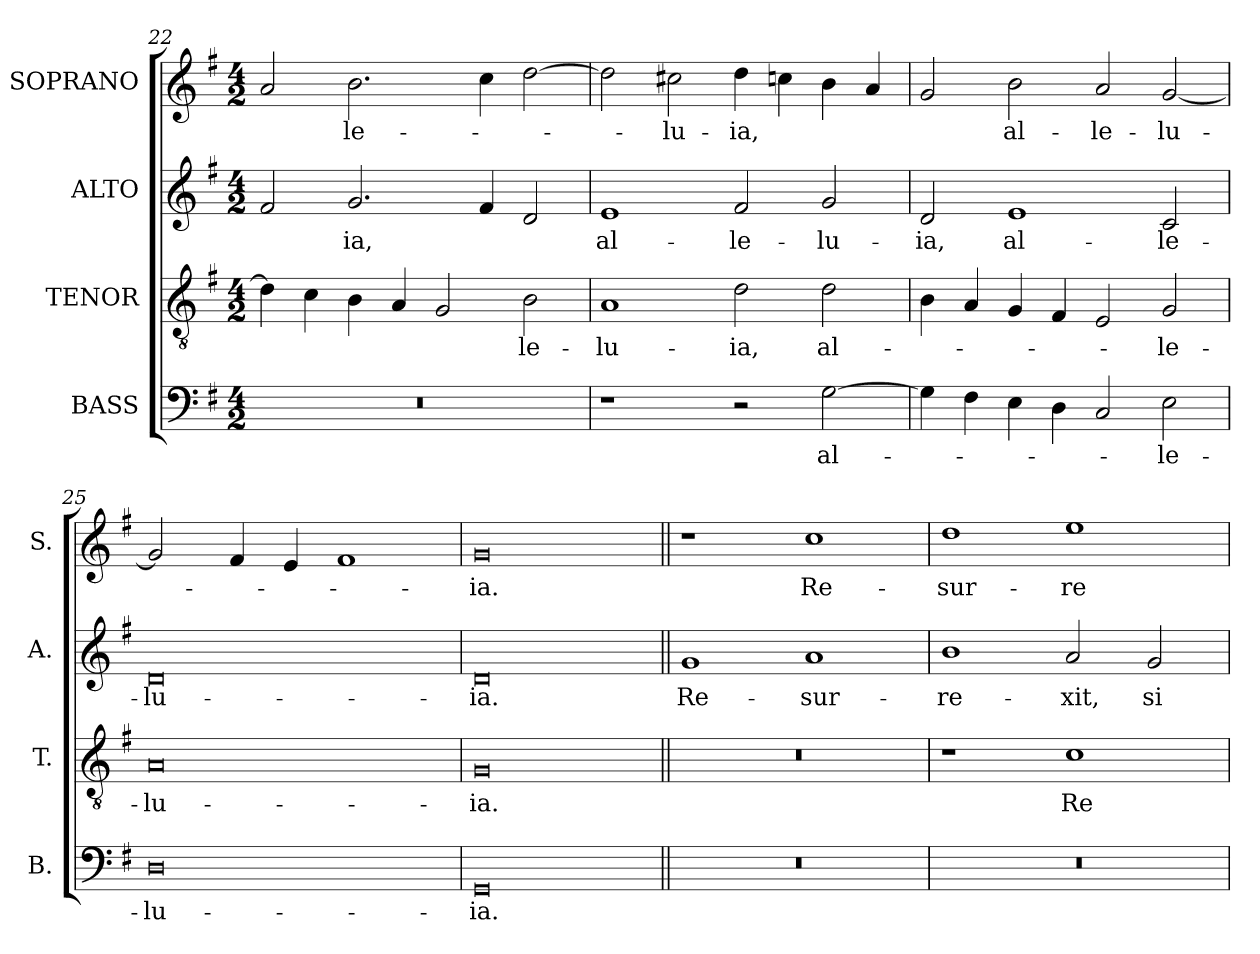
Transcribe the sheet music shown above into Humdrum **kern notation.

**kern	**text	**kern	**text	**kern	**text	**kern	**text
*part4	*part4	*part3	*part3	*part2	*part2	*part1	*part1
*staff4	*staff4	*staff3	*staff3	*staff2	*staff2	*staff1	*staff1
*I"BASS	*	*I"TENOR	*	*I"ALTO	*	*I"SOPRANO	*
*I'B.	*	*I'T.	*	*I'A.	*	*I'S.	*
*clefF4	*	*clefGv2	*	*clefG2	*	*clefG2	*
*	*	*ITrd7c12	*	*	*	*	*
*k[f#]	*	*k[f#]	*	*k[f#]	*	*k[f#]	*
*G:	*	*G:	*	*G:	*	*G:	*
*M4/2	*	*M4/2	*	*M4/2	*	*M4/2	*
=22	=22	=22	=22	=22	=22	=22	=22
!LO:N:vis=1	!	!	!	!	!	!	!
0r	.	4Di\]	.	2f#i/	.	2ai/	.
.	.	4Ci\	.	.	.	.	.
!	!	!	!	!	!LO:LY:b:color=#000000	!	!
!	!	!	!	!	!	!	!LO:LY:b:color=#000000
.	.	4BBi\	.	2.gi/	-ia,	2.bi\	-le-
.	.	4AAi/	.	.	.	.	.
.	.	2GGi/	.	.	.	.	.
.	.	.	.	4f#i/	.	4cci\	.
!	!	!	!LO:LY:b:color=#000000	!	!	!	!
.	.	2BBi\	-le-	2di/	.	[2ddi\	.
=23	=23	=23	=23	=23	=23	=23	=23
!	!	!	!LO:LY:b:color=#000000	!	!	!	!
!	!	!	!	!	!LO:LY:b:color=#000000	!	!
1r	.	1AAi	-lu-	1ei	al-	2ddi\]	.
!	!	!	!	!	!	!	!LO:LY:b:color=#000000
.	.	.	.	.	.	2cc#Xi\	-lu-
!	!	!	!LO:LY:b:color=#000000	!	!	!	!
!	!	!	!	!	!LO:LY:b:color=#000000	!	!
!	!	!	!	!	!	!	!LO:LY:b:color=#000000
2r	.	2Di\	-ia,	2f#i/	-le-	4ddi\	-ia,
.	.	.	.	.	.	4ccni\	.
!	!LO:LY:b:color=#000000	!	!	!	!	!	!
!	!	!	!LO:LY:b:color=#000000	!	!	!	!
!	!	!	!	!	!LO:LY:b:color=#000000	!	!
[2Gi\	al-	2Di\	al-	2gi/	-lu-	4bi\	.
.	.	.	.	.	.	4ai/	.
=24	=24	=24	=24	=24	=24	=24	=24
!	!	!	!	!	!LO:LY:b:color=#000000	!	!
4Gi\]	.	4BBi\	.	2di/	-ia,	2gi/	.
4F#i\	.	4AAi/	.	.	.	.	.
!	!	!	!	!	!LO:LY:b:color=#000000	!	!
!	!	!	!	!	!	!	!LO:LY:b:color=#000000
4Ei\	.	4GGi/	.	1ei	al-	2bi\	al-
4Di\	.	4FF#i/	.	.	.	.	.
!	!	!	!	!	!	!	!LO:LY:b:color=#000000
2Ci/	.	2EEi/	.	.	.	2ai/	-le-
!	!LO:LY:b:color=#000000	!	!	!	!	!	!
!	!	!	!LO:LY:b:color=#000000	!	!	!	!
!	!	!	!	!	!LO:LY:b:color=#000000	!	!
!	!	!	!	!	!	!	!LO:LY:b:color=#000000
2Ei\	-le-	2GGi/	-le-	2ci/	-le-	[2gi/	-lu-
=25	=25	=25	=25	=25	=25	=25	=25
!	!LO:LY:b:color=#000000	!	!	!	!	!	!
!	!	!	!LO:LY:b:color=#000000	!	!	!	!
!	!	!	!	!	!LO:LY:b:color=#000000	!	!
0Di	-lu-	0AAi	-lu-	0di	-lu-	2gi/]	.
.	.	.	.	.	.	4f#i/	.
.	.	.	.	.	.	4ei/	.
.	.	.	.	.	.	1f#i	.
!!LO:LB:g=z
=26	=26	=26	=26	=26	=26	=26	=26
!	!LO:LY:b:color=#000000	!	!	!	!	!	!
!	!	!	!LO:LY:b:color=#000000	!	!	!	!
!	!	!	!	!	!LO:LY:b:color=#000000	!	!
!	!	!	!	!	!	!	!LO:LY:b:color=#000000
0GGi	-ia.	0GGi	-ia.	0di	-ia.	0gi	-ia.
=27||	=27||	=27||	=27||	=27||	=27||	=27||	=27||
!LO:N:vis=1	!	!LO:N:vis=1	!	!	!	!	!
!	!	!	!	!	!LO:LY:b:color=#000000	!	!
0r	.	0r	.	1gi	Re-	1r	.
!	!	!	!	!	!LO:LY:b:color=#000000	!	!
!	!	!	!	!	!	!	!LO:LY:b:color=#000000
.	.	.	.	1ai	-sur-	1cci	Re-
=28	=28	=28	=28	=28	=28	=28	=28
!LO:N:vis=1	!	!	!	!	!	!	!
!	!	!	!	!	!LO:LY:b:color=#000000	!	!
!	!	!	!	!	!	!	!LO:LY:b:color=#000000
0r	.	1r	.	1bi	-re-	1ddi	-sur-
!	!	!	!LO:LY:b:color=#000000	!	!	!	!
!	!	!	!	!	!LO:LY:b:color=#000000	!	!
!	!	!	!	!	!	!	!LO:LY:b:color=#000000
.	.	1Ci	Re-	2ai/	-xit,	1eei	-re-
!	!	!	!	!	!LO:LY:b:color=#000000	!	!
.	.	.	.	2gi/	si-	.	.
=	=	=	=	=	=	=	=
*-	*-	*-	*-	*-	*-	*-	*-
